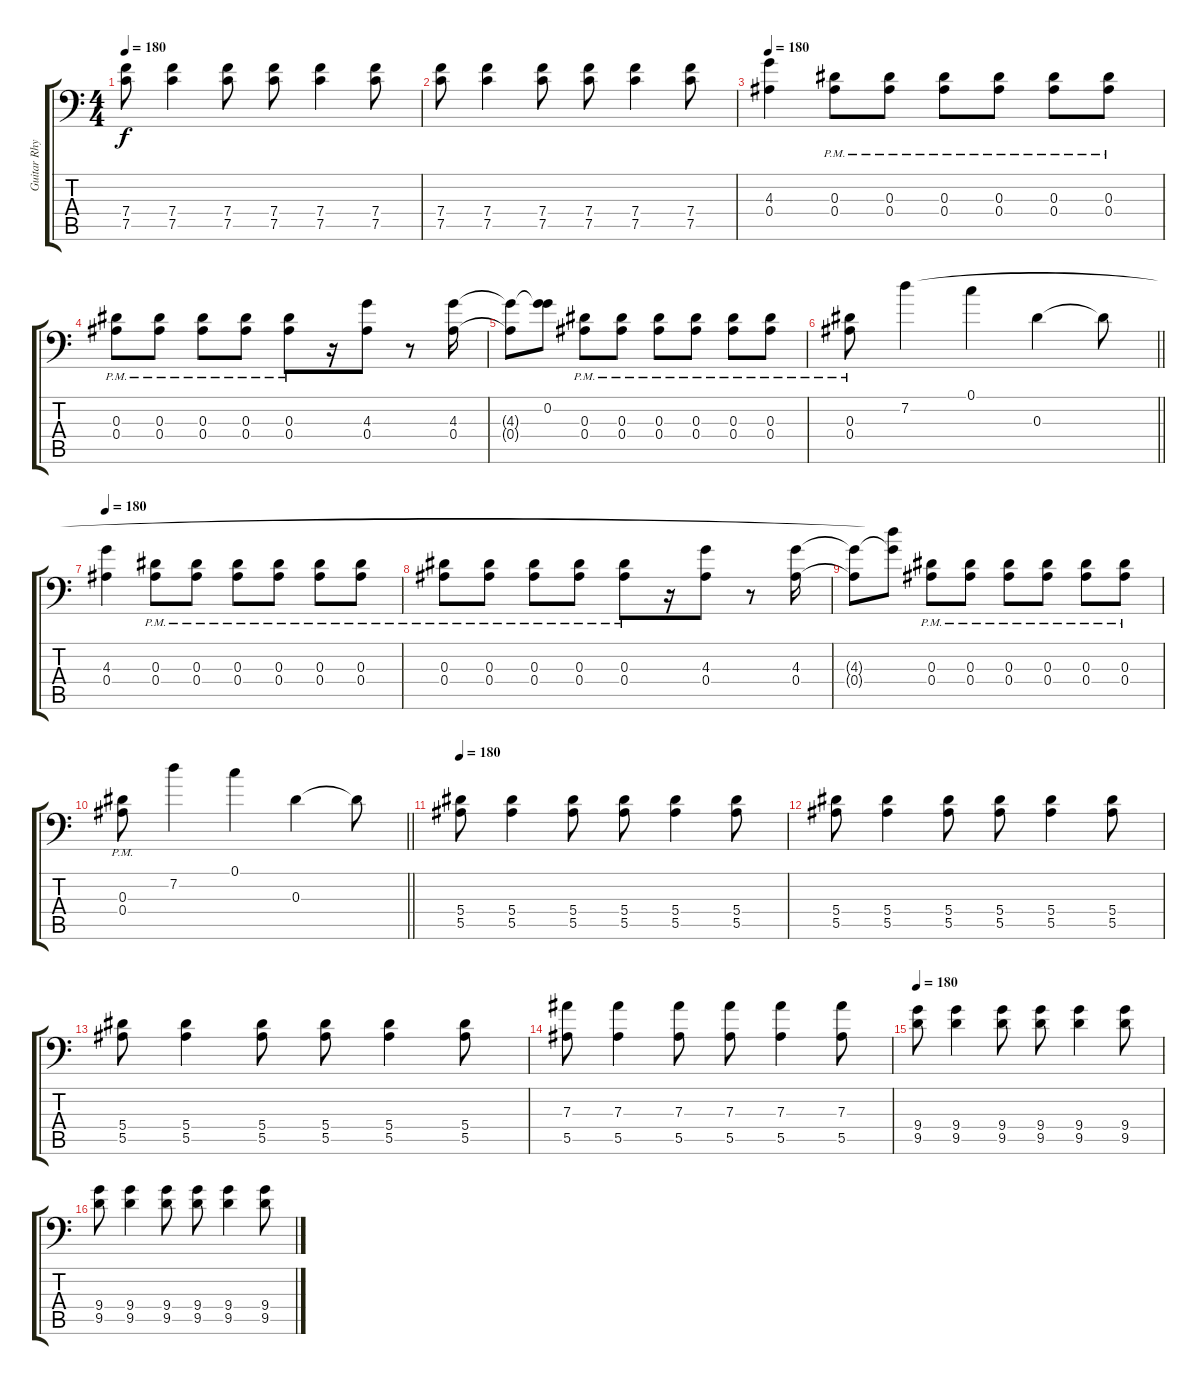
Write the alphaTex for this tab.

\track ("Guitar Rhytm" "Guitar Rhy") {instrument distortionguitar}
\staff {score tabs}
\tuning (C4 G3 Eb3 Bb2 F2 Bb1) {hide}
\ts (4 4)
\tempo 180
\clef f4
\ks c
(7.4 7.5).8{dy f} (7.4 7.5).4 (7.4 7.5).8 (7.4 7.5).8 (7.4 7.5).4 (7.4 7.5).8 |
(7.4 7.5).8 (7.4 7.5).4 (7.4 7.5).8 (7.4 7.5).8 (7.4 7.5).4 (7.4 7.5).8 |
\tempo 180
(4.3 0.4).4 (0.3{pm} 0.4{pm}).8 (0.3{pm} 0.4{pm}).8 (0.3{pm} 0.4{pm}).8 (0.3{pm} 0.4{pm}).8 (0.3{pm} 0.4{pm}).8 (0.3{pm} 0.4{pm}).8 |
(0.3{pm} 0.4{pm}).8 (0.3{pm} 0.4{pm}).8 (0.3{pm} 0.4{pm}).8 (0.3{pm} 0.4{pm}).8 (0.3{pm} 0.4{pm}).8 r.16 (4.3 0.4).8 r.8 (4.3 0.4).16 |
(4.3{t} 0.4{t}).8 (0.2 4.3{t}).8 (0.3{pm} 0.4{pm}).8 (0.3{pm} 0.4{pm}).8 (0.3{pm} 0.4{pm}).8 (0.3{pm} 0.4{pm}).8 (0.3{pm} 0.4{pm}).8 (0.3{pm} 0.4{pm}).8 |
\barLineRight lightlight
(0.3{pm} 0.4).8 7.2.4 0.1.4 0.3.4 0.3{t}.8 |
\tempo 180
(4.3 0.4).4 (0.3{pm} 0.4{pm}).8 (0.3{pm} 0.4{pm}).8 (0.3{pm} 0.4{pm}).8 (0.3{pm} 0.4{pm}).8 (0.3{pm} 0.4{pm}).8 (0.3{pm} 0.4{pm}).8 |
(0.3{pm} 0.4{pm}).8 (0.3{pm} 0.4{pm}).8 (0.3{pm} 0.4{pm}).8 (0.3{pm} 0.4{pm}).8 (0.3{pm} 0.4{pm}).8 r.16 (4.3 0.4).8 r.8 (4.3 0.4).16 |
(4.3{t} 0.4{t}).8 (7.2{t} 4.3{t}).8 (0.3{pm} 0.4{pm}).8 (0.3{pm} 0.4{pm}).8 (0.3{pm} 0.4{pm}).8 (0.3{pm} 0.4{pm}).8 (0.3{pm} 0.4{pm}).8 (0.3{pm} 0.4{pm}).8 |
\barLineRight lightlight
(0.3{pm} 0.4).8 7.2.4 0.1.4 0.3.4 0.3{t}.8 |
\tempo 180
(5.4 5.5).8 (5.4 5.5).4 (5.4 5.5).8 (5.4 5.5).8 (5.4 5.5).4 (5.4 5.5).8 |
(5.4 5.5).8 (5.4 5.5).4 (5.4 5.5).8 (5.4 5.5).8 (5.4 5.5).4 (5.4 5.5).8 |
(5.4 5.5).8 (5.4 5.5).4 (5.4 5.5).8 (5.4 5.5).8 (5.4 5.5).4 (5.4 5.5).8 |
(7.3 5.5).8 (7.3 5.5).4 (7.3 5.5).8 (7.3 5.5).8 (7.3 5.5).4 (7.3 5.5).8 |
\tempo 180
(9.4 9.5).8 (9.4 9.5).4 (9.4 9.5).8 (9.4 9.5).8 (9.4 9.5).4 (9.4 9.5).8 |
(9.4 9.5).8 (9.4 9.5).4 (9.4 9.5).8 (9.4 9.5).8 (9.4 9.5).4 (9.4 9.5).8
